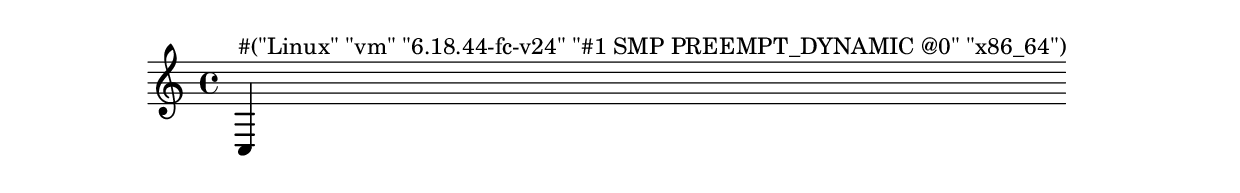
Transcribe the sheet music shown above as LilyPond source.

\score {
c^#(object->string (uname))
}
\layout {}
